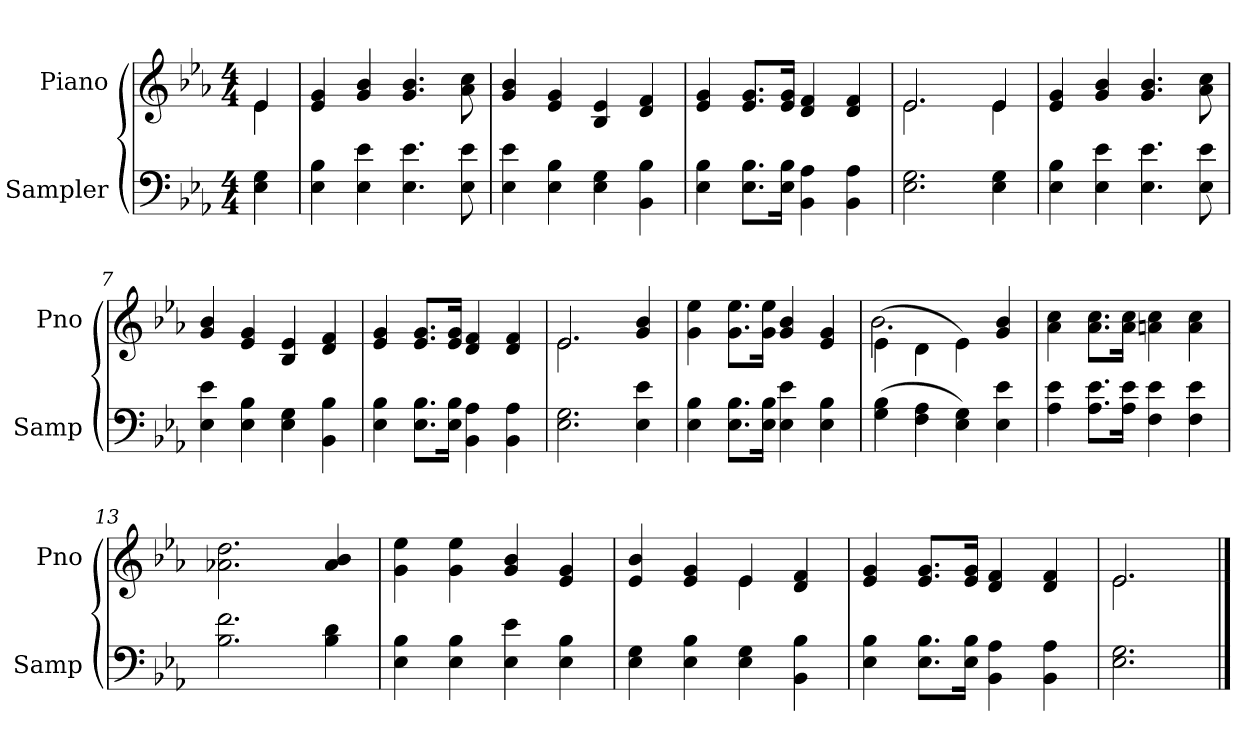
**kern	**kern
*part2	*part1
*staff2	*staff1
*I"Sampler	*I"Piano
*I'Samp	*I'Pno
*clefF4	*clefG2
*k[b-e-a-]	*k[b-e-a-]
*E-:	*E-:
*M4/4	*M4/4
=1	=1
*	*^
4E- 4G	4e-/	4e-
*	*v	*v
=2	=2
4E- 4B-	4e- 4g
4E- 4e-	4g 4b-
4.E- 4.e-	4.g 4.b-
8E- 8e-	8a- 8cc
=3	=3
4E- 4e-	4g 4b-
4E- 4B-	4e- 4g
4E- 4G	4B- 4e-
4BB- 4B-	4d 4f
=4	=4
4E- 4B-	4e- 4g
8.E-\ 8.B-\L	8.e-/ 8.g/L
16E-\ 16B-\Jk	16e-/ 16g/Jk
4BB- 4A-	4d 4f
4BB- 4A-	4d 4f
=5	=5
*	*^
2.E- 2.G	2.e-/	2.e-
4E- 4G	4e-/	4e-
*	*v	*v
=6	=6
4E- 4B-	4e- 4g
4E- 4e-	4g 4b-
4.E- 4.e-	4.g 4.b-
8E- 8e-	8a- 8cc
=7	=7
4E- 4e-	4g 4b-
4E- 4B-	4e- 4g
4E- 4G	4B- 4e-
4BB- 4B-	4d 4f
=8	=8
4E- 4B-	4e- 4g
8.E-\ 8.B-\L	8.e-/ 8.g/L
16E-\ 16B-\Jk	16e-/ 16g/Jk
4BB- 4A-	4d 4f
4BB- 4A-	4d 4f
=9	=9
*	*^
2.E- 2.G	2.e-/	2.e-
4E- 4e-	4g 4b-	4ryy
*	*v	*v
=10	=10
4E- 4B-	4g 4ee-
8.E-\ 8.B-\L	8.g\ 8.ee-\L
16E-\ 16B-\Jk	16g\ 16ee-\Jk
4E- 4e-	4g 4b-
4E- 4B-	4e- 4g
=11	=11
*	*^
(4G 4B-	(4e-\	2.b-
4F 4A-	4d\	.
4E- 4G)	4e-\)	.
4E- 4e-	4g 4b-	4ryy
*	*v	*v
=12	=12
4A- 4e-	4a- 4cc
8.A-\ 8.e-\L	8.a-\ 8.cc\L
16A-\ 16e-\Jk	16a-\ 16cc\Jk
4F 4e-	4an 4cc
4F 4e-	4a 4cc
=13	=13
2.B- 2.f	2.a-X 2.dd
4B- 4d	4a- 4b-
=14	=14
4E- 4B-	4g 4ee-
4E- 4B-	4g 4ee-
4E- 4e-	4g 4b-
4E- 4B-	4e- 4g
=15	=15
*	*^
4E- 4G	4e- 4b-	2ryy
4E- 4B-	4e- 4g	.
4E- 4G	4e-/	4e-
4BB- 4B-	4d 4f	4ryy
*	*v	*v
=16	=16
4E- 4B-	4e- 4g
8.E-\ 8.B-\L	8.e-/ 8.g/L
16E-\ 16B-\Jk	16e-/ 16g/Jk
4BB- 4A-	4d 4f
4BB- 4A-	4d 4f
=17	=17
*	*^
2.E- 2.G	2.e-/	2.e-
*	*v	*v
==	==
*-	*-
